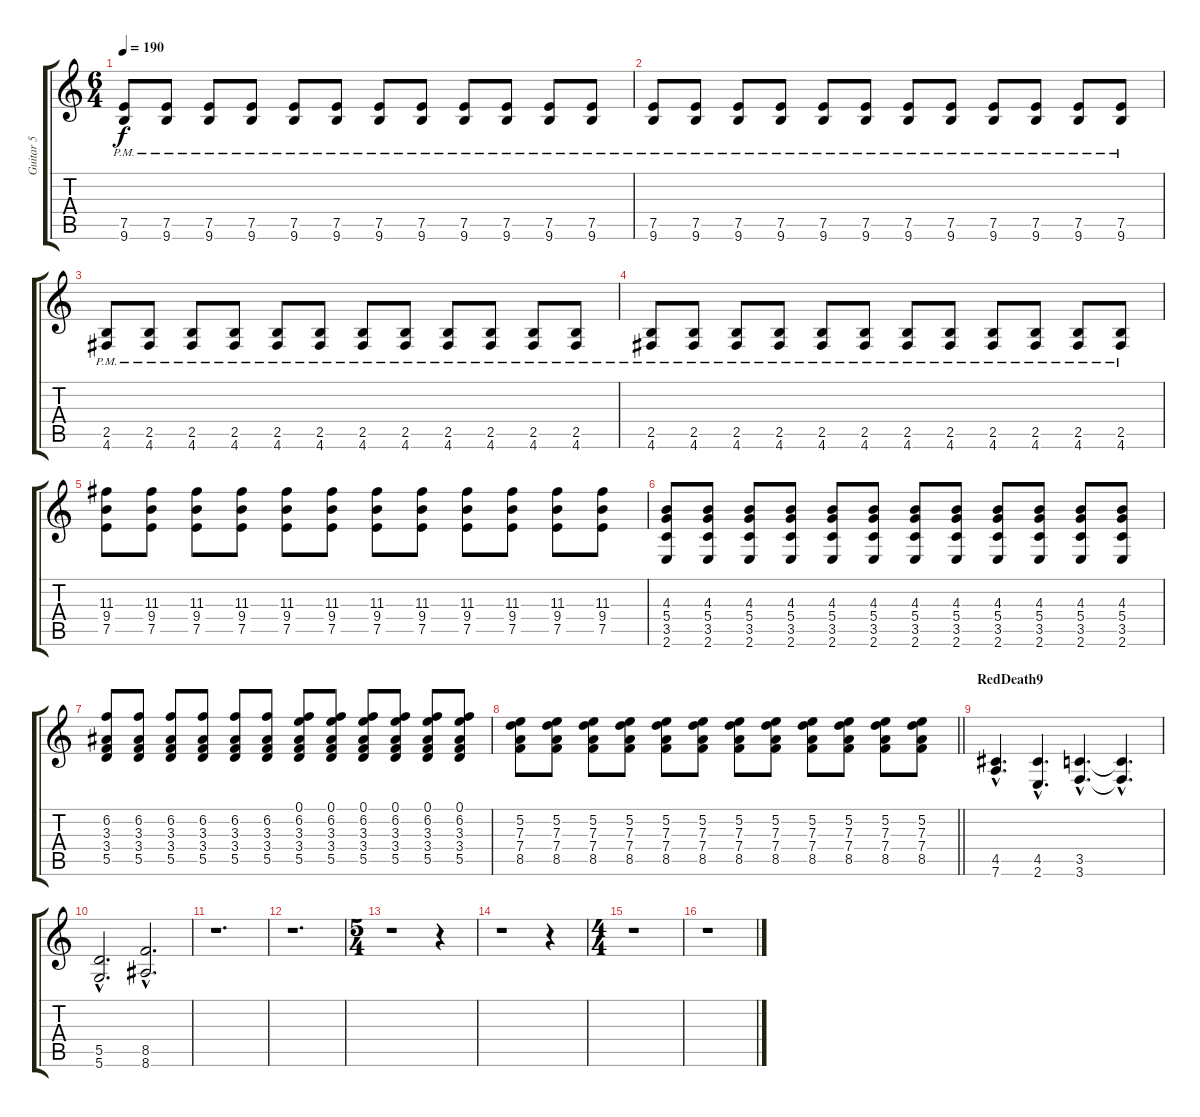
\track ("Guitar 5" "Guitar 5") {instrument distortionguitar}
\staff {score tabs}
\tuning (E4 B3 G3 D3 A2 D2) {hide}
\ts (6 4)
\tempo 190
\clef g2
\ks c
(7.5{pm} 9.6{pm}).8{dy f} (7.5{pm} 9.6{pm}).8 (7.5{pm} 9.6{pm}).8 (7.5{pm} 9.6{pm}).8 (7.5{pm} 9.6{pm}).8 (7.5{pm} 9.6{pm}).8 (7.5{pm} 9.6{pm}).8 (7.5{pm} 9.6{pm}).8 (7.5{pm} 9.6{pm}).8 (7.5{pm} 9.6{pm}).8 (7.5{pm} 9.6{pm}).8 (7.5{pm} 9.6{pm}).8 |
(7.5{pm} 9.6{pm}).8 (7.5{pm} 9.6{pm}).8 (7.5{pm} 9.6{pm}).8 (7.5{pm} 9.6{pm}).8 (7.5{pm} 9.6{pm}).8 (7.5{pm} 9.6{pm}).8 (7.5{pm} 9.6{pm}).8 (7.5{pm} 9.6{pm}).8 (7.5{pm} 9.6{pm}).8 (7.5{pm} 9.6{pm}).8 (7.5{pm} 9.6{pm}).8 (7.5{pm} 9.6{pm}).8 |
(2.5{pm} 4.6{pm}).8 (2.5{pm} 4.6{pm}).8 (2.5{pm} 4.6{pm}).8 (2.5{pm} 4.6{pm}).8 (2.5{pm} 4.6{pm}).8 (2.5{pm} 4.6{pm}).8 (2.5{pm} 4.6{pm}).8 (2.5{pm} 4.6{pm}).8 (2.5{pm} 4.6{pm}).8 (2.5{pm} 4.6{pm}).8 (2.5{pm} 4.6{pm}).8 (2.5{pm} 4.6{pm}).8 |
(2.5{pm} 4.6{pm}).8 (2.5{pm} 4.6{pm}).8 (2.5{pm} 4.6{pm}).8 (2.5{pm} 4.6{pm}).8 (2.5{pm} 4.6{pm}).8 (2.5{pm} 4.6{pm}).8 (2.5{pm} 4.6{pm}).8 (2.5{pm} 4.6{pm}).8 (2.5{pm} 4.6{pm}).8 (2.5{pm} 4.6{pm}).8 (2.5{pm} 4.6{pm}).8 (2.5{pm} 4.6{pm}).8 |
(11.3 9.4 7.5).8 (11.3 9.4 7.5).8 (11.3 9.4 7.5).8 (11.3 9.4 7.5).8 (11.3 9.4 7.5).8 (11.3 9.4 7.5).8 (11.3 9.4 7.5).8 (11.3 9.4 7.5).8 (11.3 9.4 7.5).8 (11.3 9.4 7.5).8 (11.3 9.4 7.5).8 (11.3 9.4 7.5).8 |
(4.3 5.4 3.5 2.6).8 (4.3 5.4 3.5 2.6).8 (4.3 5.4 3.5 2.6).8 (4.3 5.4 3.5 2.6).8 (4.3 5.4 3.5 2.6).8 (4.3 5.4 3.5 2.6).8 (4.3 5.4 3.5 2.6).8 (4.3 5.4 3.5 2.6).8 (4.3 5.4 3.5 2.6).8 (4.3 5.4 3.5 2.6).8 (4.3 5.4 3.5 2.6).8 (4.3 5.4 3.5 2.6).8 |
(6.2 3.3 3.4 5.5).8 (6.2 3.3 3.4 5.5).8 (6.2 3.3 3.4 5.5).8 (6.2 3.3 3.4 5.5).8 (6.2 3.3 3.4 5.5).8 (6.2 3.3 3.4 5.5).8 (0.1 6.2 3.3 3.4 5.5).8 (0.1 6.2 3.3 3.4 5.5).8 (0.1 6.2 3.3 3.4 5.5).8 (0.1 6.2 3.3 3.4 5.5).8 (0.1 6.2 3.3 3.4 5.5).8 (0.1 6.2 3.3 3.4 5.5).8 |
\barLineRight lightlight
(5.2 7.3 7.4 8.5).8 (5.2 7.3 7.4 8.5).8 (5.2 7.3 7.4 8.5).8 (5.2 7.3 7.4 8.5).8 (5.2 7.3 7.4 8.5).8 (5.2 7.3 7.4 8.5).8 (5.2 7.3 7.4 8.5).8 (5.2 7.3 7.4 8.5).8 (5.2 7.3 7.4 8.5).8 (5.2 7.3 7.4 8.5).8 (5.2 7.3 7.4 8.5).8 (5.2 7.3 7.4 8.5).8 |
\section ("" "RedDeath9")
(4.5{hac} 7.6{hac}).4{d} (4.5{hac} 2.6{hac}).4{d} (3.5{hac} 3.6{hac}).4{d} (3.5{hac t} 3.6{hac t}).4{d} |
(5.5{hac} 5.6{hac}).2{d} (8.5{hac} 8.6{hac}).2{d} |
r.1{d} |
r.1{d} |
\ts (5 4)
r.1 r.4 |
r.1 r.4 |
\ts (4 4)
r.1 |
r.1
